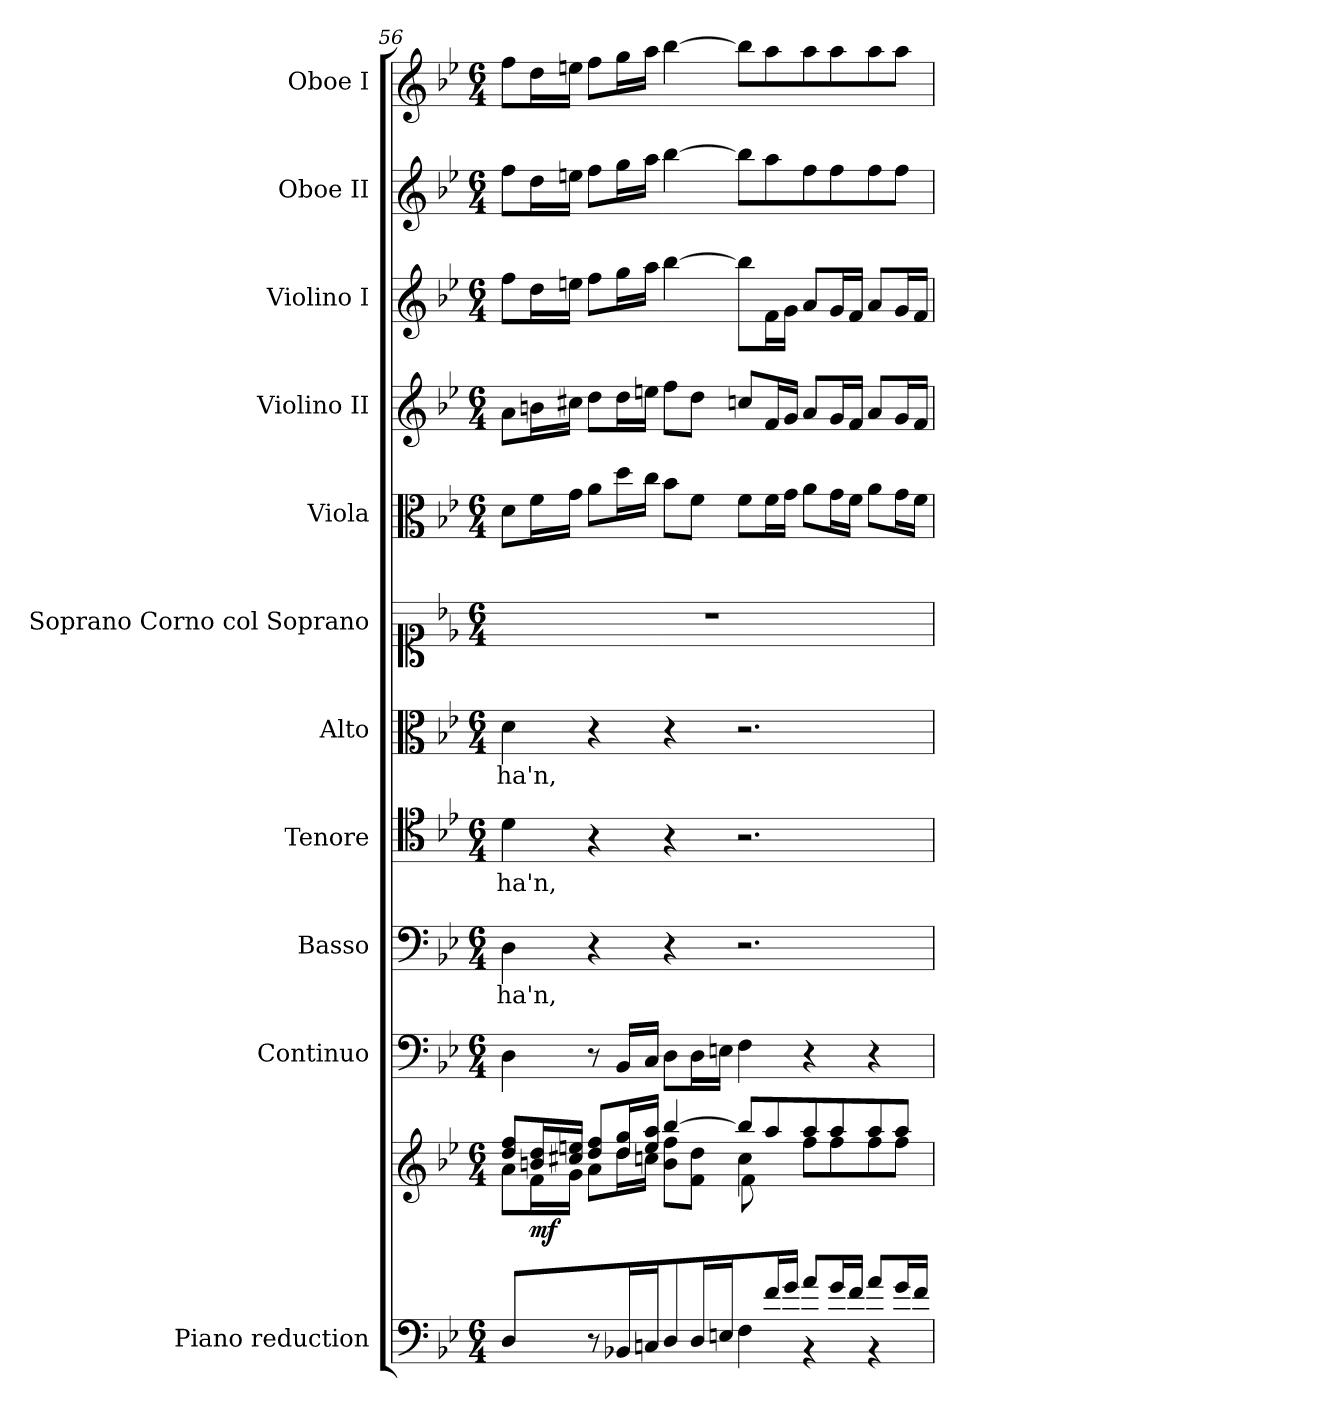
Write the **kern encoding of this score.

**kern	**kern	**dynam	**kern	**kern	**text	**kern	**text	**kern	**text	**kern	**kern	**kern	**kern	**kern	**kern
*part11	*part11	*part11	*part10	*part9	*part9	*part8	*part8	*part7	*part7	*part6	*part5	*part4	*part3	*part2	*part1
*staff12	*staff11	*staff11/12	*staff10	*staff9	*staff9	*staff8	*staff8	*staff7	*staff7	*staff6	*staff5	*staff4	*staff3	*staff2	*staff1
*I"Piano reduction	*	*	*I"Continuo	*I"Basso	*	*I"Tenore	*	*I"Alto	*	*I"Soprano Corno col Soprano	*I"Viola	*I"Violino II	*I"Violino I	*I"Oboe II	*I"Oboe I
*I'Pno	*	*	*	*	*	*	*	*	*	*	*I'Vla	*I'Vln	*I'Vln	*I'Ob	*I'Ob
!!LO:PB:g=z
*clefF4	*clefG2	*	*clefF4	*clefF4	*	*clefC4	*	*clefC3	*	*clefC1	*clefC3	*clefG2	*clefG2	*clefG2	*clefG2
*k[b-e-]	*k[b-e-]	*	*k[b-e-]	*k[b-e-]	*	*k[b-e-]	*	*k[b-e-]	*	*k[b-e-]	*k[b-e-]	*k[b-e-]	*k[b-e-]	*k[b-e-]	*k[b-e-]
*M6/4	*M6/4	*	*M6/4	*M6/4	*	*M6/4	*	*M6/4	*	*M6/4	*M6/4	*M6/4	*M6/4	*M6/4	*M6/4
=56	=56	=56	=56	=56	=56	=56	=56	=56	=56	=56	=56	=56	=56	=56	=56
*^	*^	*	*	*	*	*	*	*	*	*	*	*	*	*	*
*	*	*	*^	*	*	*	*	*	*	*	*	*	*	*	*	*	*
!	!	!	!	!	!	!	!	!LO:LY:b	!	!LO:LY:b	!	!LO:LY:b	!	!	!	!	!	!
4D\	2.ryy	8dd/ 8ff/L	8a\L	2.ryy	.	4D\	4D\	ha'n,	4d\	ha'n,	4d\	ha'n,	1.r	8d\L	8a\L	8ff\L	8ff\L	8ff\L
!	!	!	!	!	!LO:DY:b	!	!	!	!	!	!	!	!	!	!	!	!	!
.	.	16bn/ 16dd/L	16f\L	.	mf	.	.	.	.	.	.	.	.	16f\L	16bn\L	16dd\L	16dd\L	16dd\L
.	.	16cc#X/ 16een/JJ	16g\JJ	.	.	.	.	.	.	.	.	.	.	16g\JJ	16cc#X\JJ	16een\JJ	16een\JJ	16een\JJ
8r	.	8dd/ 8ff/L	8a\L	.	.	8r	4r	.	4r	.	4r	.	.	8a\L	8dd\L	8ff\L	8ff\L	8ff\L
16BB-X/LL	.	16dd/ 16gg/L	16dd\L	.	.	16BB-/LL	.	.	.	.	.	.	.	16dd\L	16dd\L	16gg\L	16gg\L	16gg\L
16Cn/JJ	.	16ee/ 16aa/JJ	16ccn\JJ	.	.	16C/JJ	.	.	.	.	.	.	.	16cc\JJ	16een\JJ	16aa\JJ	16aa\JJ	16aa\JJ
8D\L	.	[4bb-/	8b\ 8ff\L	.	.	8D\L	4r	.	4r	.	4r	.	.	8b-\L	8ff\L	[4bb-\	[4bb-\	[4bb-\
16D\L	.	.	8f\ 8dd\J	.	.	16D\L	.	.	.	.	.	.	.	8f\J	8dd\J	.	.	.
16En\JJ	.	.	.	.	.	16En\JJ	.	.	.	.	.	.	.	.	.	.	.	.
8ryy	4F\	8bb-/L]	4cc\	8f\L	.	4F\	2.r	.	2.r	.	2.r	.	.	8f\L	8ccn/L	8bb-\L]	8bb-\L]	8bb-\L]
16f/L	.	8aa/	.	2ryy	.	.	.	.	.	.	.	.	.	16f\L	16f/L	16f\L	8aa\	8aa\
16g/JJ	.	.	.	.	.	.	.	.	.	.	.	.	.	16g\JJ	16g/JJ	16g\JJ	.	.
8a/L	4r	8aa/	8ff\L	.	.	4r	.	.	.	.	.	.	.	8a\L	8a/L	8a/L	8ff\	8aa\
16g/L	.	8aa/	8ff\	.	.	.	.	.	.	.	.	.	.	16g\L	16g/L	16g/L	8ff\	8aa\
16f/JJ	.	.	.	.	.	.	.	.	.	.	.	.	.	16f\JJ	16f/JJ	16f/JJ	.	.
8a/L	4r	8aa/	8ff\	.	.	4r	.	.	.	.	.	.	.	8a\L	8a/L	8a/L	8ff\	8aa\
16g/L	.	8aa/J	8ff\J	8ryy	.	.	.	.	.	.	.	.	.	16g\L	16g/L	16g/L	8ff\J	8aa\J
16f/JJ	.	.	.	.	.	.	.	.	.	.	.	.	.	16f\JJ	16f/JJ	16f/JJ	.	.
*v	*v	*	*	*	*	*	*	*	*	*	*	*	*	*	*	*	*	*
*	*v	*v	*v	*	*	*	*	*	*	*	*	*	*	*	*	*	*
=	=	=	=	=	=	=	=	=	=	=	=	=	=	=	=
*-	*-	*-	*-	*-	*-	*-	*-	*-	*-	*-	*-	*-	*-	*-	*-
